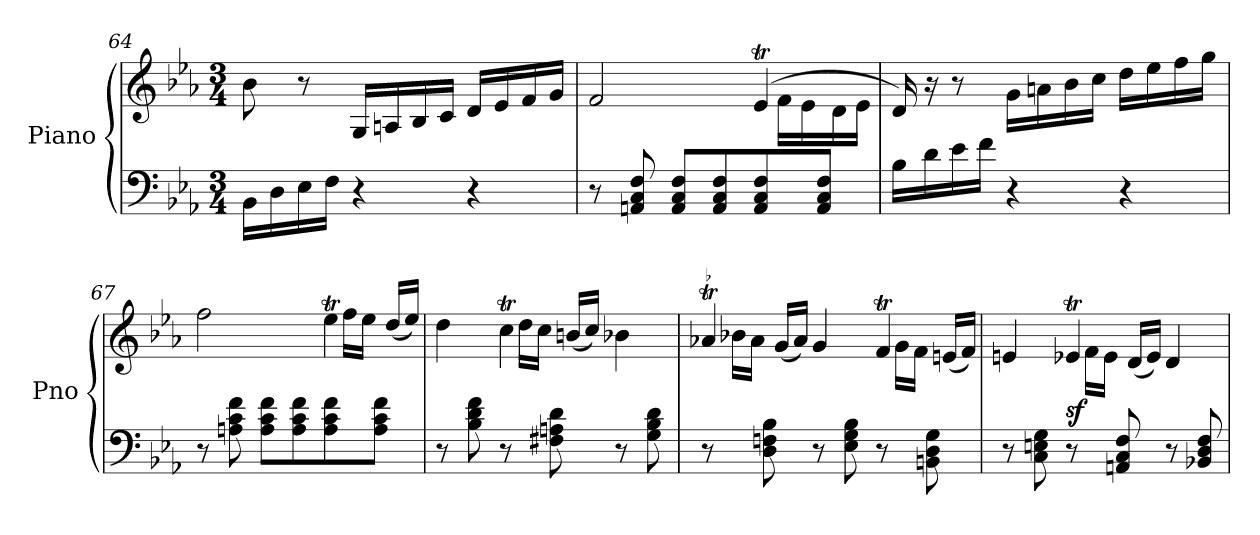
**kern	**kern	**dynam
*part1	*part1	*part1
*staff2	*staff1	*staff1/2
*I"Piano	*	*
*I'Pno	*	*
*clefF4	*clefG2	*
*k[b-e-a-]	*k[b-e-a-]	*
*M3/4	*M3/4	*
=64	=64	=64
16BB-\LL	8b-\	.
16D\	.	.
16E-\	8r	.
16F\JJ	.	.
4r	16G/LL	.
.	16An/	.
.	16B-/	.
.	16c/JJ	.
4r	16d/LL	.
.	16e-/	.
.	16f/	.
.	16g/JJ	.
=65	=65	=65
*	*^	*
8r	2f/	2ryy	.
8AAn/ 8C/ 8F/	.	.	.
8AA/ 8C/ 8F/L	.	.	.
8AA/ 8C/ 8F/	.	.	.
*	*	*Xtuplet	*
8AA/ 8C/ 8F/	(4e-T/	20ryy	.
.	.	20fLL	.
.	.	20e-	.
8AA/ 8C/ 8F/J	.	.	.
.	.	20d	.
.	.	20e-JJ	.
*	*v	*v	*
!!LO:LB:g=z
=66	=66	=66
16B-\LL	16d/)	.
16d\	16r	.
16e-\	8r	.
16f\JJ	.	.
4r	16g\LL	.
.	16an\	.
.	16b-\	.
.	16cc\JJ	.
4r	16dd\LL	.
.	16ee-\	.
.	16ff\	.
.	16gg\JJ	.
!!LO:PB:g=z
=67	=67	=67
*	*^	*
8r	2ff\	2ryy	.
8An\ 8c\ 8f\	.	.	.
8A\ 8c\ 8f\L	.	.	.
8A\ 8c\ 8f\	.	.	.
8A\ 8c\ 8f\	4ee-T\	20rAyy	.
.	.	20ffLL	.
.	.	20ee-JJ	.
8A\ 8c\ 8f\J	.	.	.
.	.	(20dd/LL	.
.	.	20ee-/JJ)	.
=68	=68	=68	=68
8r	4dd\	4ryy	.
8B-\ 8d\ 8f\	.	.	.
!	!	!	!LO:DY:a=2
8r	4ccT\	20rddddyy	other-dynamics
.	.	20ddLL	.
.	.	20ccJJ	.
8F#X\ 8An\ 8d\	.	.	.
.	.	(20bn/LL	.
.	.	20cc/JJ)	.
8r	4b-X\	4ryy	.
8G\ 8B-\ 8d\	.	.	.
=69	=69	=69	=69
!	!LO:TR:acc=-	!	!
8r	4a-XT/	20ryy	.
.	.	20b-XLL	.
.	.	20a-JJ	.
8D\ 8Fn\ 8B-\	.	.	.
.	.	(20g/LL	.
.	.	20a-/JJ)	.
8r	4g/	4ryy	.
8E-\ 8G\ 8B-\	.	.	.
8r	4fT/	20ryy	.
.	.	20gLL	.
.	.	20fJJ	.
8BBn\ 8D\ 8G\	.	.	.
.	.	(20en/LL	.
.	.	20f/JJ)	.
=70	=70	=70	=70
8r	4en/	4ryy	.
8C\ 8En\ 8G\	.	.	.
!	!	!	!LO:DY:b
8r	4e-XT/	20ryy	sf
.	.	20fLL	.
.	.	20e-JJ	.
8AAn/ 8C/ 8F/	.	.	.
.	.	(20d/LL	.
.	.	20e-/JJ)	.
8r	4d/	4ryy	.
8BB-X/ 8D/ 8F/	.	.	.
*	*v	*v	*
=	=	=
*-	*-	*-
